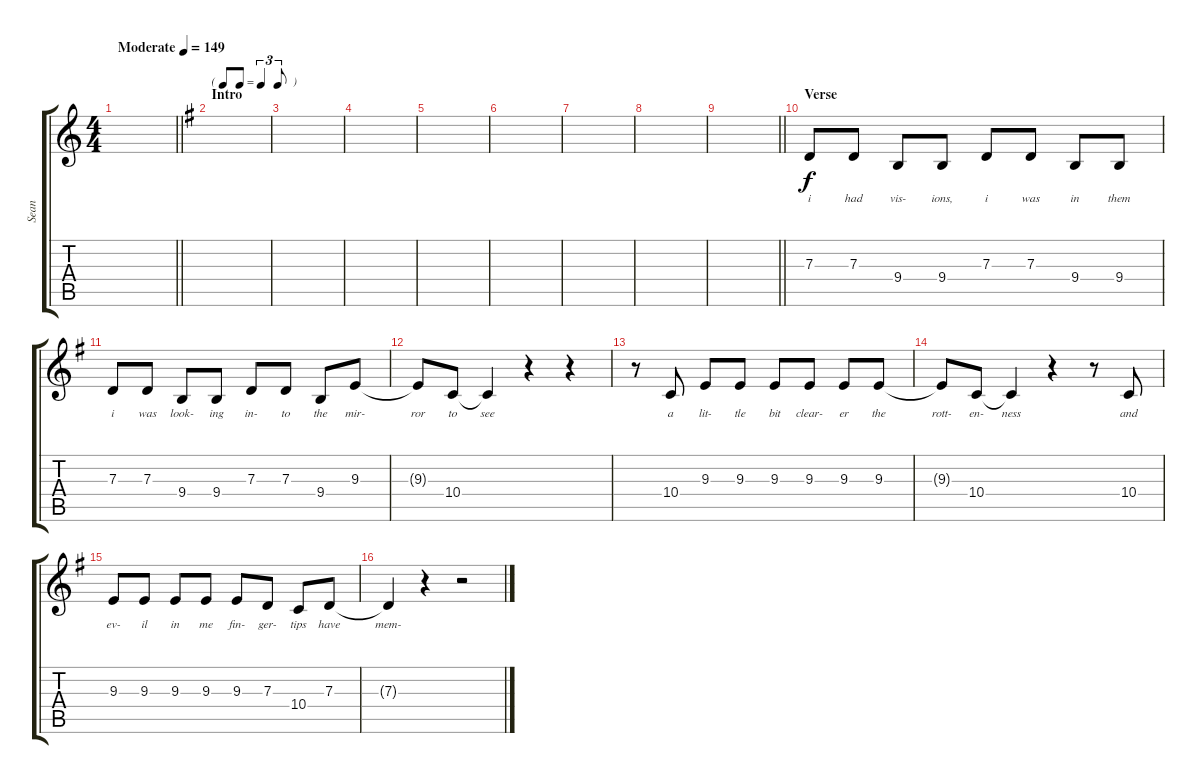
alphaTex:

\track ("Sean" "Sean") {instrument tenorsax}
\staff {score tabs}
\tuning (E4 B3 G3 D3 A2 E2) {hide}
\ts (4 4)
\tempo (149 "Moderate")
\clef g2
\barLineRight lightlight
\ks c
|
\tf triplet8th
\section ("" "Intro")
\ks g
|
|
|
|
|
|
|
\barLineRight lightlight
|
\section ("" "Verse")
7.3.8{lyrics (0 "i") lyrics (1 "") lyrics (2 "") lyrics (3 "") lyrics (4 "")} 7.3.8{lyrics (0 "had") lyrics (1 "") lyrics (2 "") lyrics (3 "") lyrics (4 "")} 9.4.8{lyrics (0 "vis-") lyrics (1 "") lyrics (2 "") lyrics (3 "") lyrics (4 "")} 9.4.8{lyrics (0 "ions,") lyrics (1 "") lyrics (2 "") lyrics (3 "") lyrics (4 "")} 7.3.8{lyrics (0 "i") lyrics (1 "") lyrics (2 "") lyrics (3 "") lyrics (4 "")} 7.3.8{lyrics (0 "was") lyrics (1 "") lyrics (2 "") lyrics (3 "") lyrics (4 "")} 9.4.8{lyrics (0 "in") lyrics (1 "") lyrics (2 "") lyrics (3 "") lyrics (4 "")} 9.4.8{lyrics (0 "them") lyrics (1 "") lyrics (2 "") lyrics (3 "") lyrics (4 "")} |
7.3.8{lyrics (0 "i") lyrics (1 "") lyrics (2 "") lyrics (3 "") lyrics (4 "")} 7.3.8{lyrics (0 "was") lyrics (1 "") lyrics (2 "") lyrics (3 "") lyrics (4 "")} 9.4.8{lyrics (0 "look-") lyrics (1 "") lyrics (2 "") lyrics (3 "") lyrics (4 "")} 9.4.8{lyrics (0 "ing") lyrics (1 "") lyrics (2 "") lyrics (3 "") lyrics (4 "")} 7.3.8{lyrics (0 "in-") lyrics (1 "") lyrics (2 "") lyrics (3 "") lyrics (4 "")} 7.3.8{lyrics (0 "to") lyrics (1 "") lyrics (2 "") lyrics (3 "") lyrics (4 "")} 9.4.8{lyrics (0 "the") lyrics (1 "") lyrics (2 "") lyrics (3 "") lyrics (4 "")} 9.3.8{lyrics (0 "mir-") lyrics (1 "") lyrics (2 "") lyrics (3 "") lyrics (4 "")} |
9.3{t}.8{lyrics (0 "ror") lyrics (1 "") lyrics (2 "") lyrics (3 "") lyrics (4 "")} 10.4.8{lyrics (0 "to") lyrics (1 "") lyrics (2 "") lyrics (3 "") lyrics (4 "")} 10.4{t}.4{lyrics (0 "see") lyrics (1 "") lyrics (2 "") lyrics (3 "") lyrics (4 "")} r.4 r.4 |
r.8 10.4.8{lyrics (0 "a") lyrics (1 "") lyrics (2 "") lyrics (3 "") lyrics (4 "")} 9.3.8{lyrics (0 "lit-") lyrics (1 "") lyrics (2 "") lyrics (3 "") lyrics (4 "")} 9.3.8{lyrics (0 "tle") lyrics (1 "") lyrics (2 "") lyrics (3 "") lyrics (4 "")} 9.3.8{lyrics (0 "bit") lyrics (1 "") lyrics (2 "") lyrics (3 "") lyrics (4 "")} 9.3.8{lyrics (0 "clear-") lyrics (1 "") lyrics (2 "") lyrics (3 "") lyrics (4 "")} 9.3.8{lyrics (0 "er") lyrics (1 "") lyrics (2 "") lyrics (3 "") lyrics (4 "")} 9.3.8{lyrics (0 "the") lyrics (1 "") lyrics (2 "") lyrics (3 "") lyrics (4 "")} |
9.3{t}.8{lyrics (0 "rott-") lyrics (1 "") lyrics (2 "") lyrics (3 "") lyrics (4 "")} 10.4.8{lyrics (0 "en-") lyrics (1 "") lyrics (2 "") lyrics (3 "") lyrics (4 "")} 10.4{t}.4{lyrics (0 "ness") lyrics (1 "") lyrics (2 "") lyrics (3 "") lyrics (4 "")} r.4 r.8 10.4.8{lyrics (0 "and") lyrics (1 "") lyrics (2 "") lyrics (3 "") lyrics (4 "")} |
9.3.8{lyrics (0 "ev-") lyrics (1 "") lyrics (2 "") lyrics (3 "") lyrics (4 "")} 9.3.8{lyrics (0 "il") lyrics (1 "") lyrics (2 "") lyrics (3 "") lyrics (4 "")} 9.3.8{lyrics (0 "in") lyrics (1 "") lyrics (2 "") lyrics (3 "") lyrics (4 "")} 9.3.8{lyrics (0 "me") lyrics (1 "") lyrics (2 "") lyrics (3 "") lyrics (4 "")} 9.3.8{lyrics (0 "fin-") lyrics (1 "") lyrics (2 "") lyrics (3 "") lyrics (4 "")} 7.3.8{lyrics (0 "ger-") lyrics (1 "") lyrics (2 "") lyrics (3 "") lyrics (4 "")} 10.4.8{lyrics (0 "tips") lyrics (1 "") lyrics (2 "") lyrics (3 "") lyrics (4 "")} 7.3.8{lyrics (0 "have") lyrics (1 "") lyrics (2 "") lyrics (3 "") lyrics (4 "")} |
7.3{t}.4{lyrics (0 "mem-") lyrics (1 "") lyrics (2 "") lyrics (3 "") lyrics (4 "")} r.4 r.2
